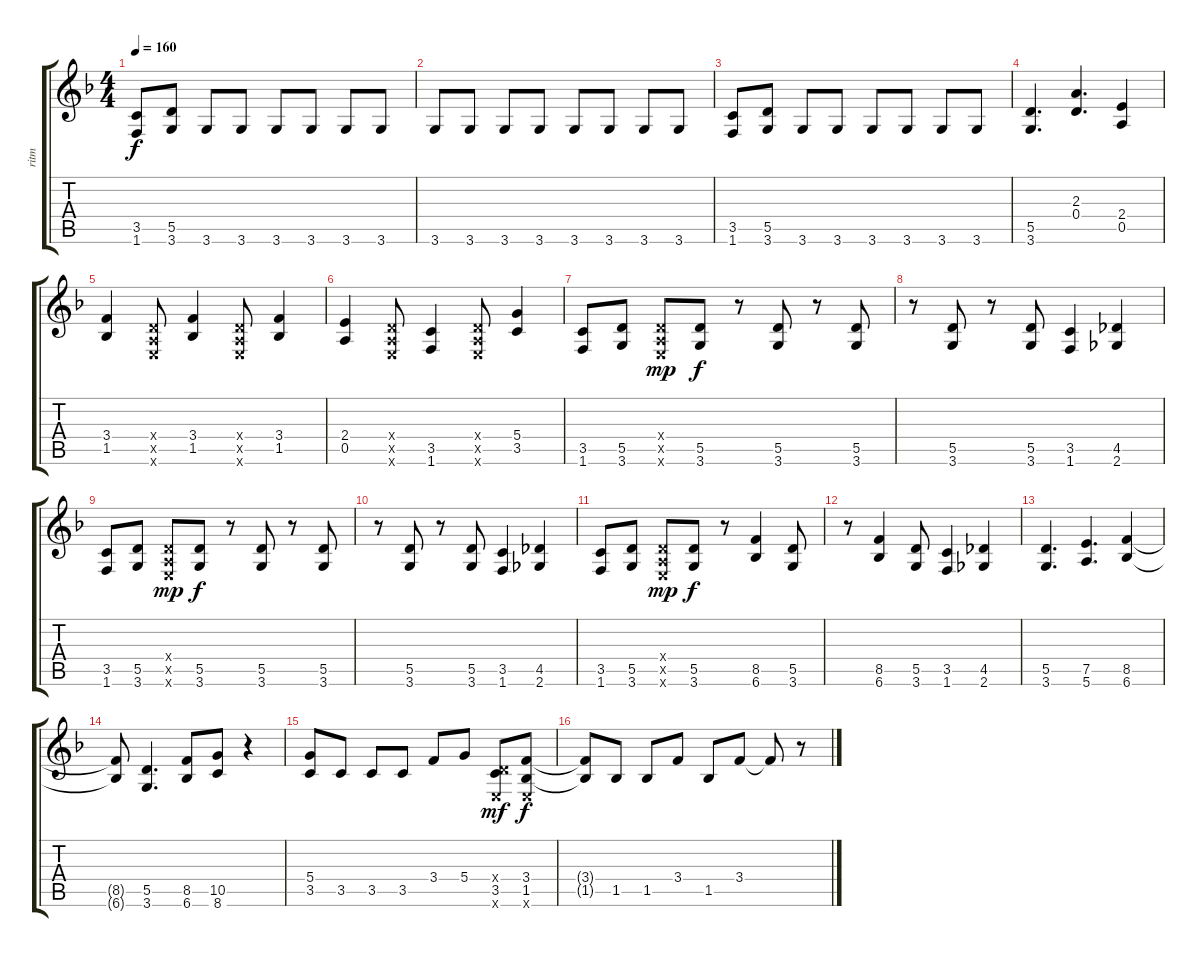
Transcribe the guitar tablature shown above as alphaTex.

\track ("ritm" "ritm") {instrument electricguitarclean}
\staff {score tabs}
\tuning (E4 B3 G3 D3 A2 E2) {hide}
\ts (4 4)
\tempo 160
\clef g2
\ks f
(3.5 1.6).8{dy f} (5.5 3.6).8 3.6.8 3.6.8 3.6.8 3.6.8 3.6.8 3.6.8 |
3.6.8 3.6.8 3.6.8 3.6.8 3.6.8 3.6.8 3.6.8 3.6.8 |
(3.5 1.6).8 (5.5 3.6).8 3.6.8 3.6.8 3.6.8 3.6.8 3.6.8 3.6.8 |
(5.5 3.6).4{d} (2.3 0.4).4{d} (2.4 0.5).4 |
(3.4 1.5).4 (0.4{x} 0.5{x} 0.6{x}).8 (3.4 1.5).4 (0.4{x} 0.5{x} 0.6{x}).8 (3.4 1.5).4 |
(2.4 0.5).4 (0.4{x} 0.5{x} 0.6{x}).8 (3.5 1.6).4 (0.4{x} 0.5{x} 0.6{x}).8 (5.4 3.5).4 |
(3.5 1.6).8 (5.5 3.6).8 (0.4{x} 0.5{x} 0.6{x}).8{dy mp} (5.5 3.6).8{dy f} r.8 (5.5 3.6).8 r.8 (5.5 3.6).8 |
r.8 (5.5 3.6).8 r.8 (5.5 3.6).8 (3.5 1.6).4 (4.5 2.6).4 |
(3.5 1.6).8 (5.5 3.6).8 (0.4{x} 0.5{x} 0.6{x}).8{dy mp} (5.5 3.6).8{dy f} r.8 (5.5 3.6).8 r.8 (5.5 3.6).8 |
r.8 (5.5 3.6).8 r.8 (5.5 3.6).8 (3.5 1.6).4 (4.5 2.6).4 |
(3.5 1.6).8 (5.5 3.6).8 (0.4{x} 0.5{x} 0.6{x}).8{dy mp} (5.5 3.6).8{dy f} r.8 (8.5 6.6).4 (5.5 3.6).8 |
r.8 (8.5 6.6).4 (5.5 3.6).8 (3.5 1.6).4 (4.5 2.6).4 |
(5.5 3.6).4{d} (7.5 5.6).4{d} (8.5 6.6).4 |
(8.5{t} 6.6{t}).8 (5.5 3.6).4{d} (8.5 6.6).8 (10.5 8.6).8 r.4 |
(5.4 3.5).8 3.5.8 3.5.8 3.5.8 3.4.8 5.4.8 (0.4{x} 3.5 0.6{x}).8{dy mf} (3.4 1.5 0.6{x}).8{dy f} |
(3.4{t} 1.5{t}).8 1.5.8 1.5.8 3.4.8 1.5.8 3.4.8 3.4{t}.8 r.8
